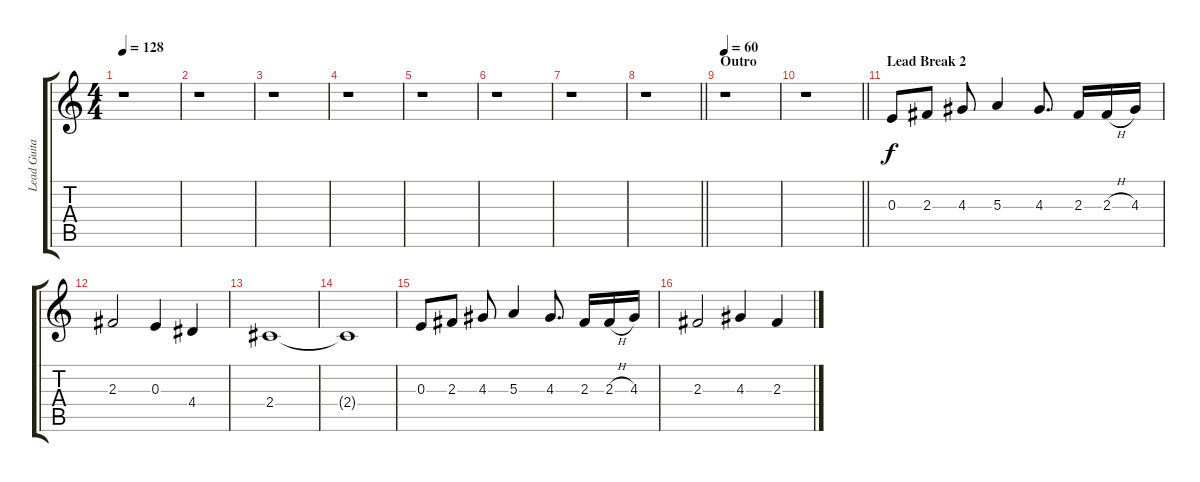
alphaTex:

\track ("Lead Guitar (Distortion)" "Lead Guita") {instrument overdrivenguitar}
\staff {score tabs}
\tuning (Db4 Ab3 E3 B2 Gb2 Db2) {hide}
\ts (4 4)
\tempo 128
\clef g2
\ks c
r.1{dy f} |
r.1 |
r.1 |
r.1 |
r.1 |
r.1 |
r.1 |
\barLineRight lightlight
r.1 |
\section ("" "Outro")
\tempo 60
r.1 |
\barLineRight lightlight
r.1 |
\section ("" "Lead Break 2")
0.3.8 2.3.8 4.3.8 5.3.4 4.3.8{d} 2.3.16 2.3{h}.16 4.3.16 |
2.3.2 0.3.4 4.4.4 |
2.4.1 |
2.4{t}.1 |
0.3.8 2.3.8 4.3.8 5.3.4 4.3.8{d} 2.3.16 2.3{h}.16 4.3.16 |
2.3.2 4.3.4 2.3.4
